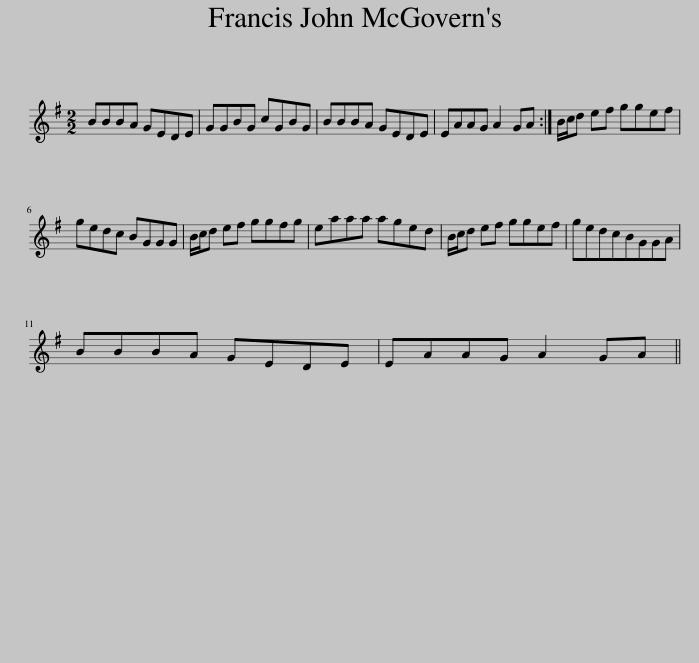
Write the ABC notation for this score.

X:1
L:1/8
M:2/2
I:linebreak $
K:G
V:1 treble
V:1
 BBBA GEDE | GGBG cGBG | BBBA GEDE | EAAG A2 GA :| B/c/d ef ggef |$ %5
 gedc BGGG | B/c/d ef ggfg | eaaa aged | B/c/d ef ggef | gedcBGGA |$ %10
 BBBA GEDE | EAAG A2 GA || %12
